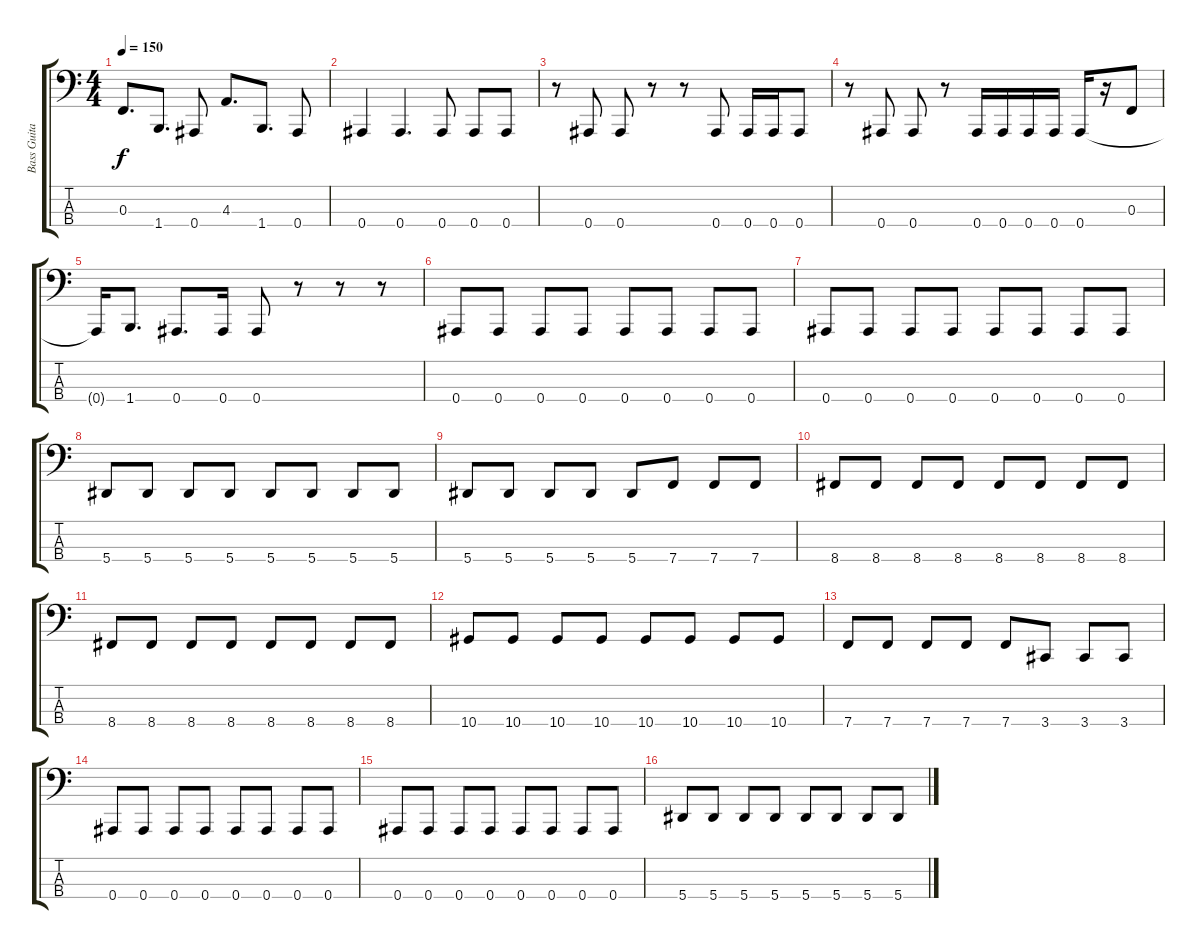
\track ("Bass Guitar" "Bass Guita") {instrument electricbasspick}
\staff {score tabs}
\tuning (Eb2 Bb1 F1 Bb0) {hide}
\ts (4 4)
\tempo 150
\clef f4
\ks c
0.3.8{d dy f} 1.4.8{d} 0.4.8 4.3.8{d} 1.4.8{d} 0.4.8 |
0.4.4 0.4.4{d} 0.4.8 0.4.8 0.4.8 |
r.8 0.4.8 0.4.8 r.8 r.8 0.4.8 0.4.16 0.4.16 0.4.8 |
r.8 0.4.8 0.4.8 r.8 0.4.16 0.4.16 0.4.16 0.4.16 0.4.16 r.16 0.3.8 |
0.4{t}.16 1.4.8{d} 0.4.8{d} 0.4.16 0.4.8 r.8 r.8 r.8 |
0.4.8 0.4.8 0.4.8 0.4.8 0.4.8 0.4.8 0.4.8 0.4.8 |
0.4.8 0.4.8 0.4.8 0.4.8 0.4.8 0.4.8 0.4.8 0.4.8 |
5.4.8 5.4.8 5.4.8 5.4.8 5.4.8 5.4.8 5.4.8 5.4.8 |
5.4.8 5.4.8 5.4.8 5.4.8 5.4.8 7.4.8 7.4.8 7.4.8 |
8.4.8 8.4.8 8.4.8 8.4.8 8.4.8 8.4.8 8.4.8 8.4.8 |
8.4.8 8.4.8 8.4.8 8.4.8 8.4.8 8.4.8 8.4.8 8.4.8 |
10.4.8 10.4.8 10.4.8 10.4.8 10.4.8 10.4.8 10.4.8 10.4.8 |
7.4.8 7.4.8 7.4.8 7.4.8 7.4.8 3.4.8 3.4.8 3.4.8 |
0.4.8 0.4.8 0.4.8 0.4.8 0.4.8 0.4.8 0.4.8 0.4.8 |
0.4.8 0.4.8 0.4.8 0.4.8 0.4.8 0.4.8 0.4.8 0.4.8 |
5.4.8 5.4.8 5.4.8 5.4.8 5.4.8 5.4.8 5.4.8 5.4.8
